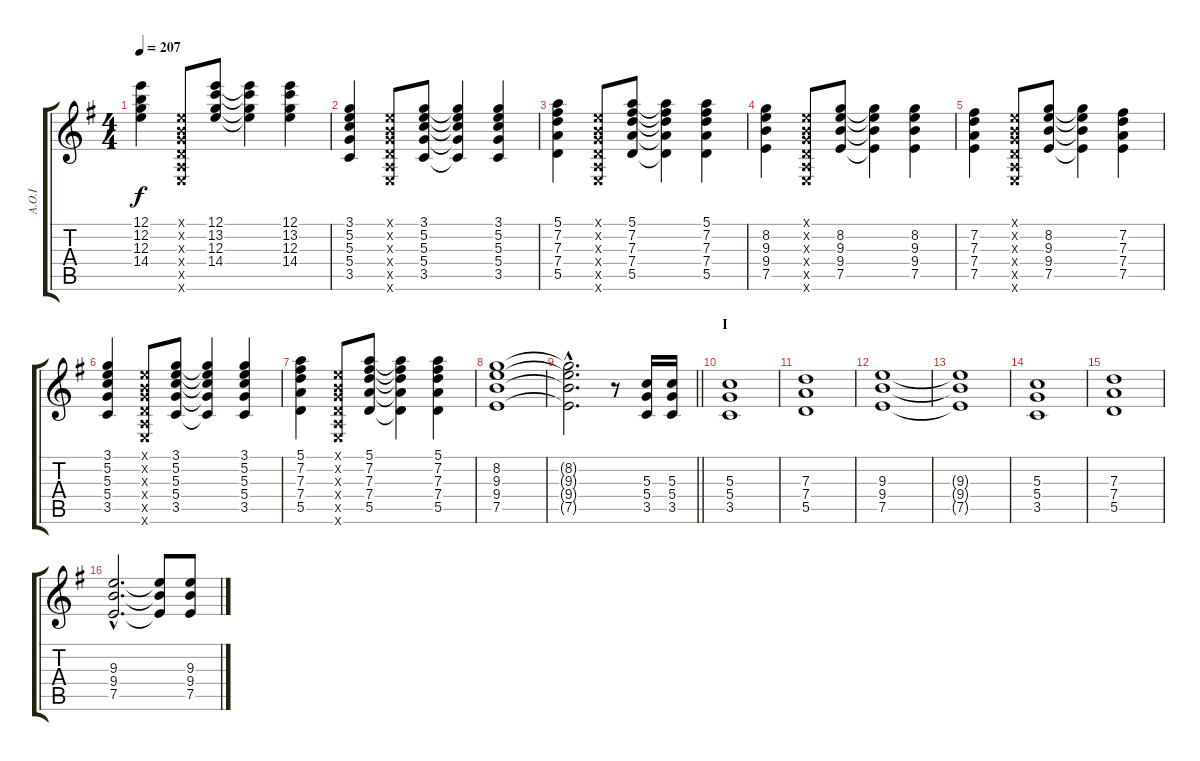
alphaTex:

\track ("A.O.I" "A.O.I") {instrument distortionguitar}
\staff {score tabs}
\tuning (E4 B3 G3 D3 A2 E2) {hide}
\ts (4 4)
\tempo 207
\clef g2
\ks eminor
(12.1 12.2 12.3 14.4).4{dy f} (0.1{x} 0.2{x} 0.3{x} 0.4{x} 0.5{x} 0.6{x}).8 (12.1 13.2 12.3 14.4).8 (12.1{t} 13.2{t} 12.3{t} 14.4{t}).4 (12.1 13.2 12.3 14.4).4 |
(3.1 5.2 5.3 5.4 3.5).4{volume 10 balance 8} (0.1{x} 0.2{x} 0.3{x} 0.4{x} 0.5{x} 0.6{x}).8 (3.1 5.2 5.3 5.4 3.5).8 (3.1{t} 5.2{t} 5.3{t} 5.4{t} 3.5{t}).4 (3.1 5.2 5.3 5.4 3.5).4 |
(5.1 7.2 7.3 7.4 5.5).4 (0.1{x} 0.2{x} 0.3{x} 0.4{x} 0.5{x} 0.6{x}).8 (5.1 7.2 7.3 7.4 5.5).8 (5.1{t} 7.2{t} 7.3{t} 7.4{t} 5.5{t}).4 (5.1 7.2 7.3 7.4 5.5).4 |
(8.2 9.3 9.4 7.5).4 (0.1{x} 0.2{x} 0.3{x} 0.4{x} 0.5{x} 0.6{x}).8 (8.2 9.3 9.4 7.5).8 (8.2{t} 9.3{t} 9.4{t} 7.5{t}).4 (8.2 9.3 9.4 7.5).4 |
(7.2 7.3 7.4 7.5).4 (0.1{x} 0.2{x} 0.3{x} 0.4{x} 0.5{x} 0.6{x}).8 (8.2 9.3 9.4 7.5).8 (8.2{t} 9.3{t} 9.4{t} 7.5{t}).4 (7.2 7.3 7.4 7.5).4 |
(3.1 5.2 5.3 5.4 3.5).4 (0.1{x} 0.2{x} 0.3{x} 0.4{x} 0.5{x} 0.6{x}).8 (3.1 5.2 5.3 5.4 3.5).8 (3.1{t} 5.2{t} 5.3{t} 5.4{t} 3.5{t}).4 (3.1 5.2 5.3 5.4 3.5).4 |
(5.1 7.2 7.3 7.4 5.5).4 (0.1{x} 0.2{x} 0.3{x} 0.4{x} 0.5{x} 0.6{x}).8 (5.1 7.2 7.3 7.4 5.5).8 (5.1{t} 7.2{t} 7.3{t} 7.4{t} 5.5{t}).4 (5.1 7.2 7.3 7.4 5.5).4 |
(8.2 9.3 9.4 7.5).1 |
\barLineRight lightlight
(8.2{hac t} 9.3{hac t} 9.4{hac t} 7.5{hac t}).2{d} r.8 (5.3 5.4 3.5).16 (5.3 5.4 3.5).16 |
\section ("" "I")
(5.3 5.4 3.5).1 |
(7.3 7.4 5.5).1 |
(9.3 9.4 7.5).1 |
(9.3{t} 9.4{t} 7.5{t}).1 |
(5.3 5.4 3.5).1 |
(7.3 7.4 5.5).1 |
(9.3{hac} 9.4{hac} 7.5{hac}).2{d} (9.3{t} 9.4{t} 7.5{t}).8 (9.3 9.4 7.5).8
